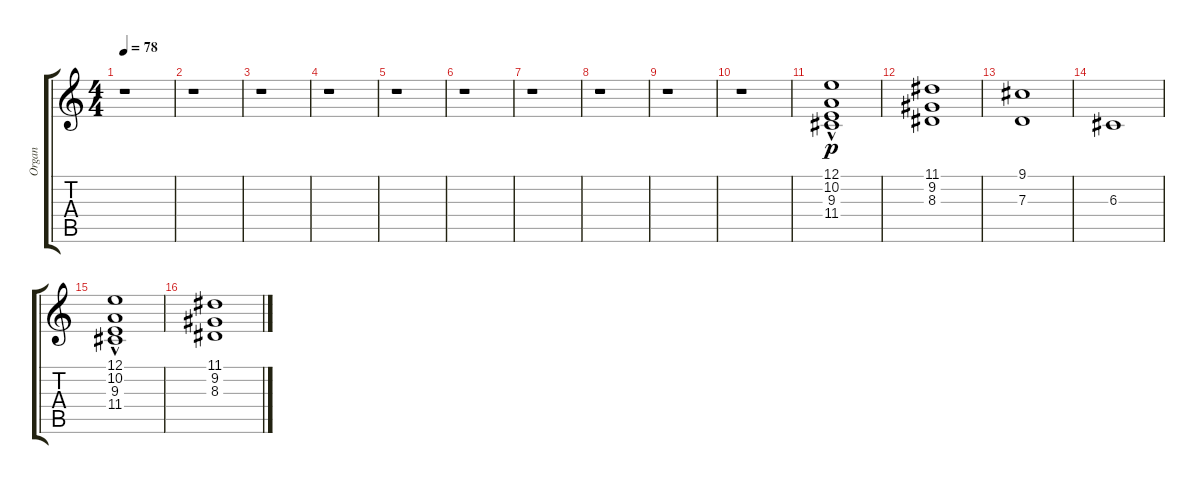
\track ("Organ" "Organ") {instrument drawbarorgan}
\staff {score tabs}
\tuning (E4 B3 G3 D3 A2 E2) {hide}
\ts (4 4)
\tempo 78
\clef g2
\ks c
r.1{dy p instrument drawbarorgan} |
r.1 |
r.1 |
r.1 |
r.1 |
r.1 |
r.1 |
r.1 |
r.1 |
r.1 |
(12.1{hac} 10.2 9.3 11.4).1 |
(11.1 9.2 8.3).1 |
(9.1 7.3).1 |
6.3.1 |
(12.1{hac} 10.2 9.3 11.4).1 |
(11.1 9.2 8.3).1
